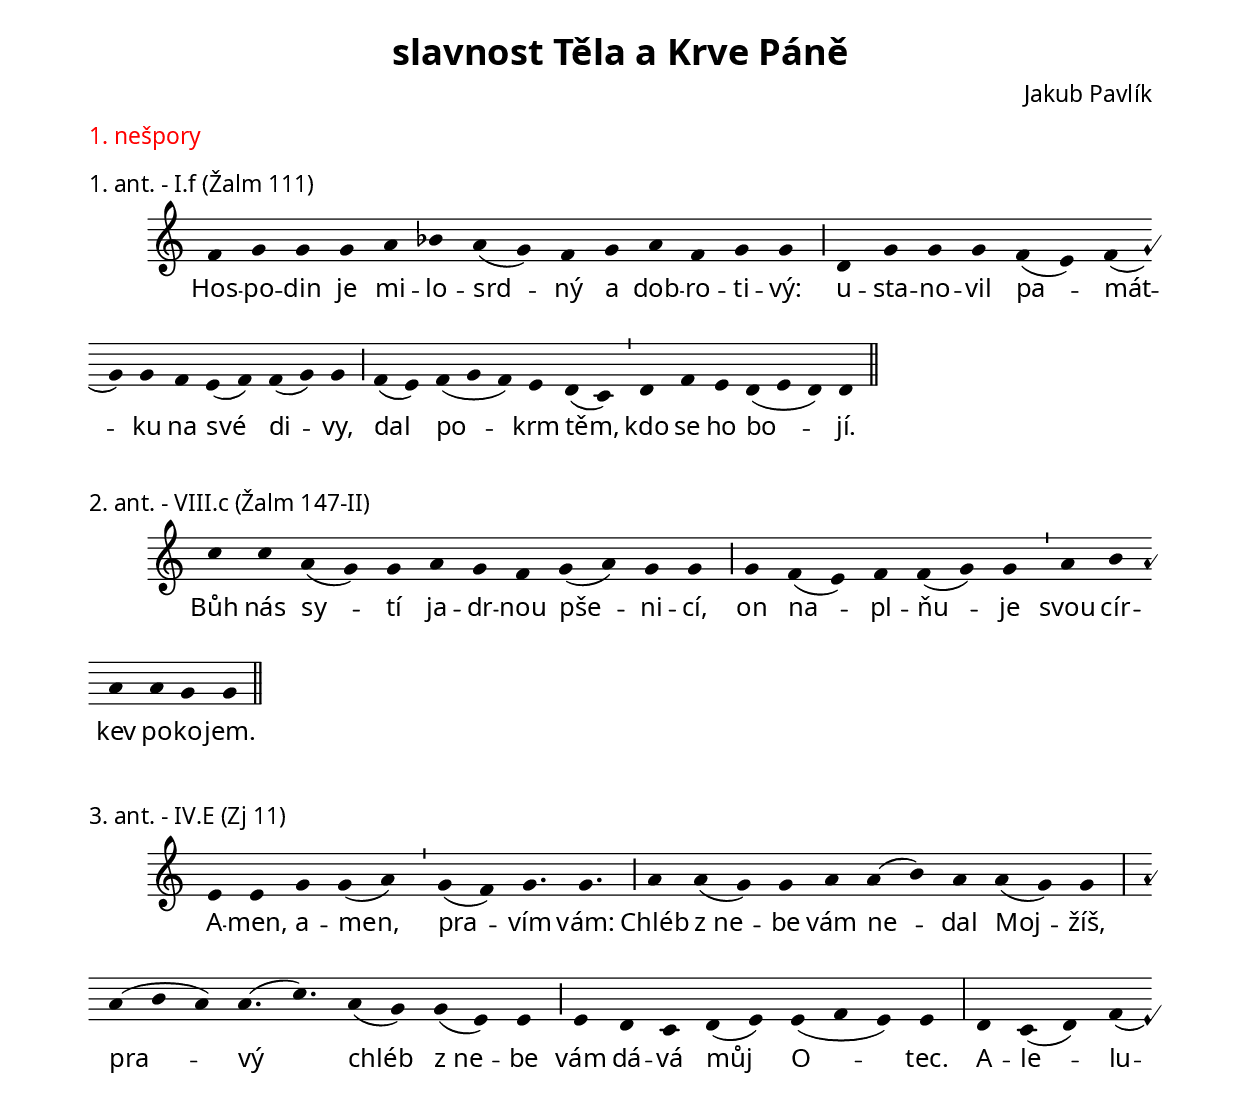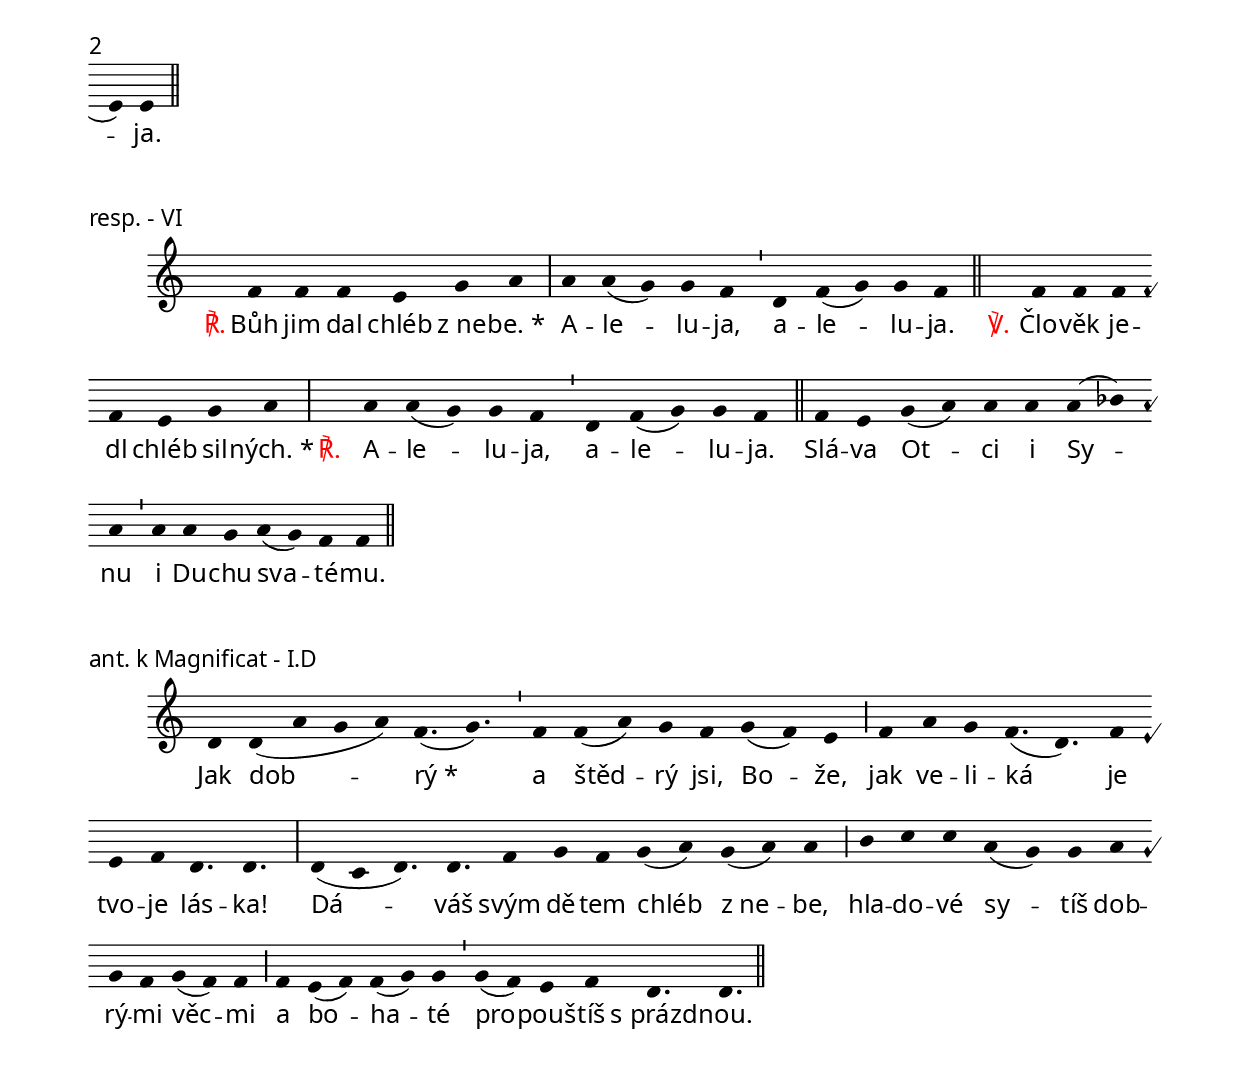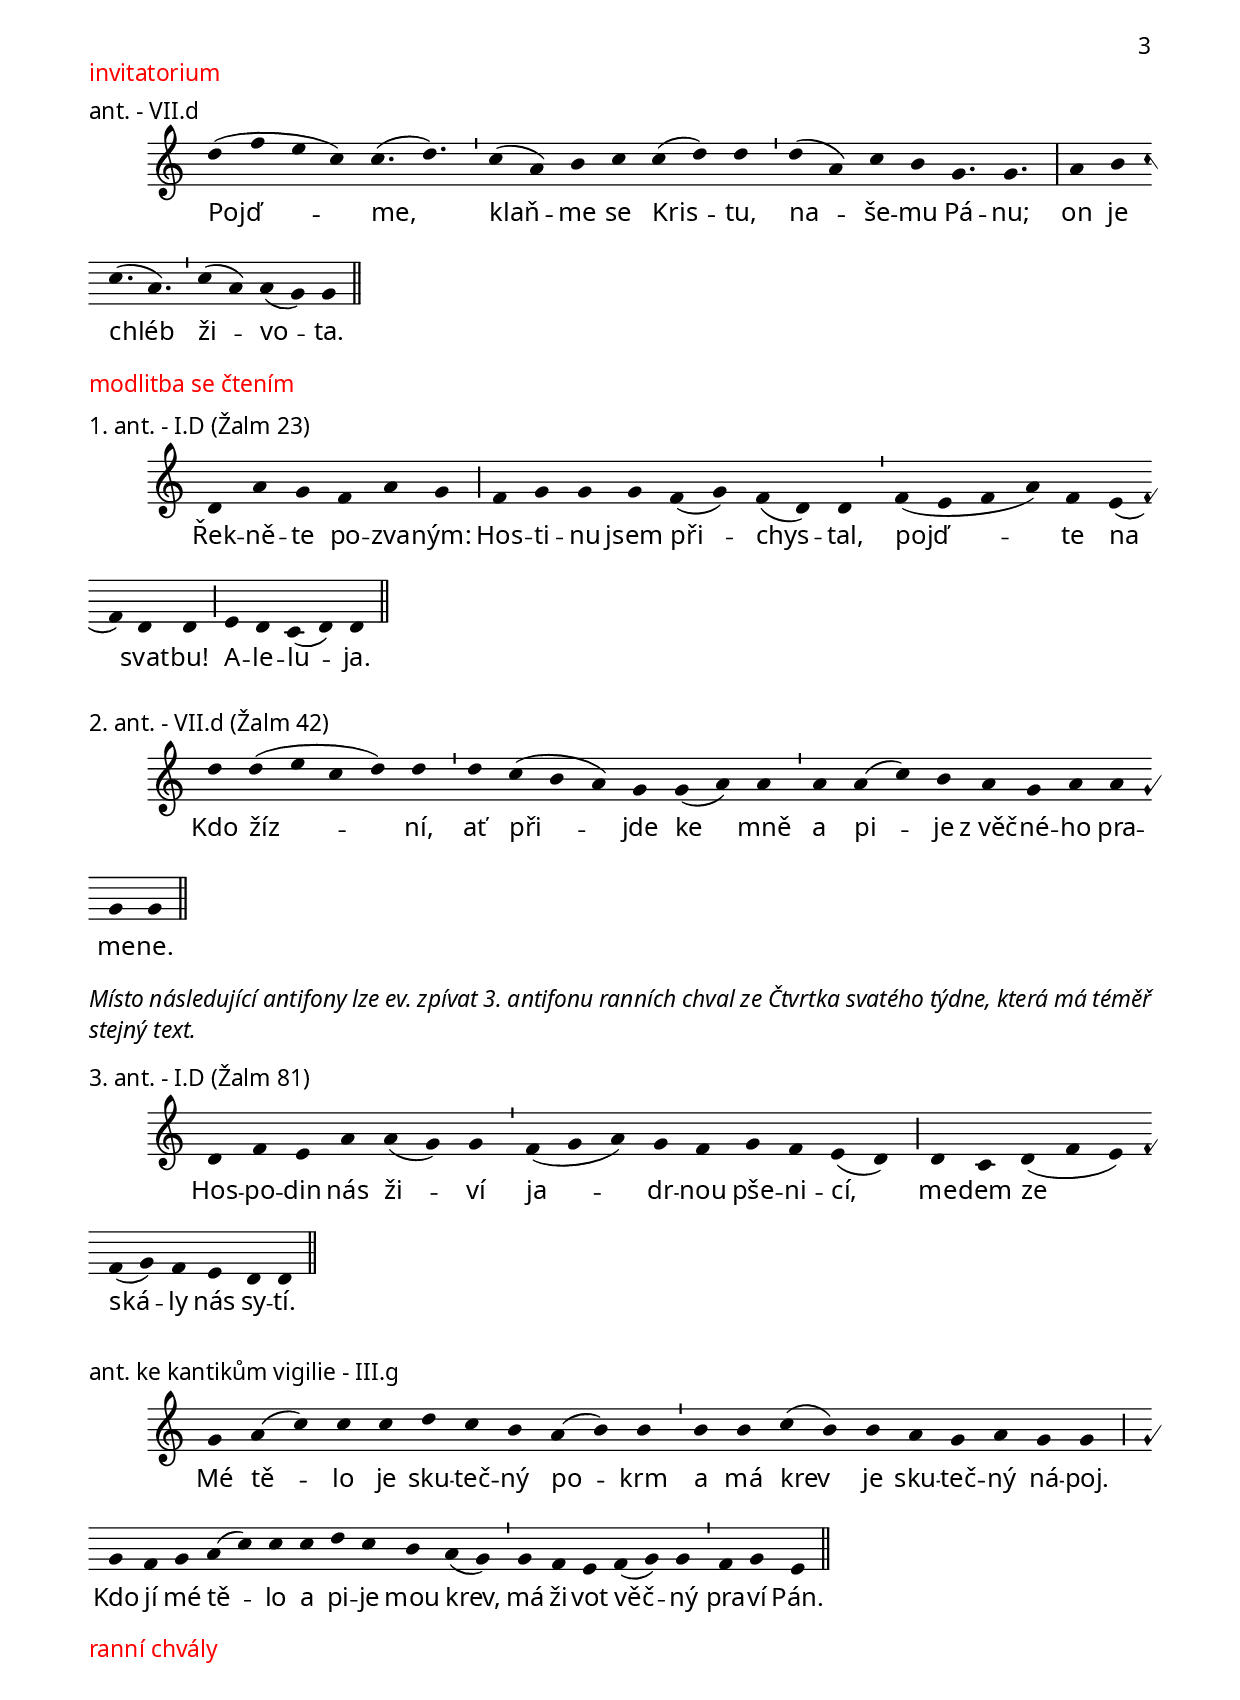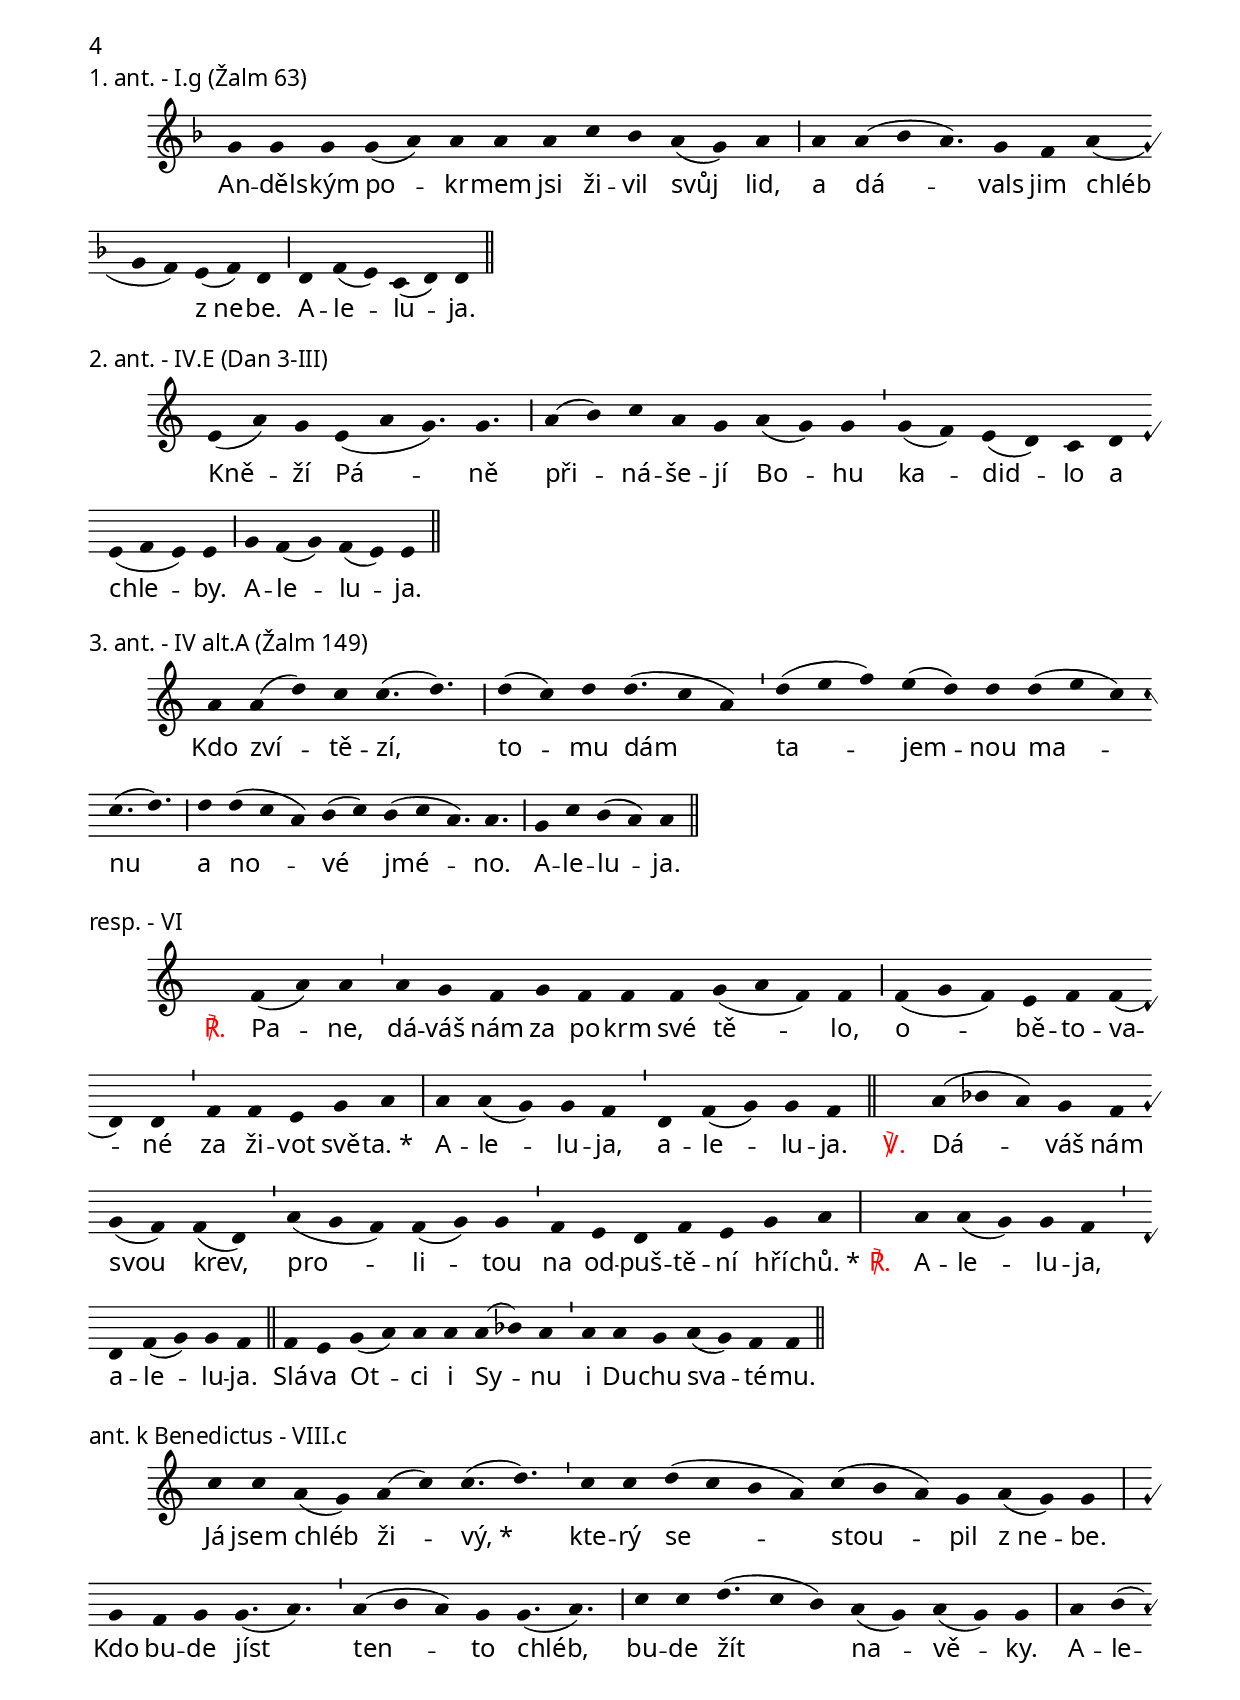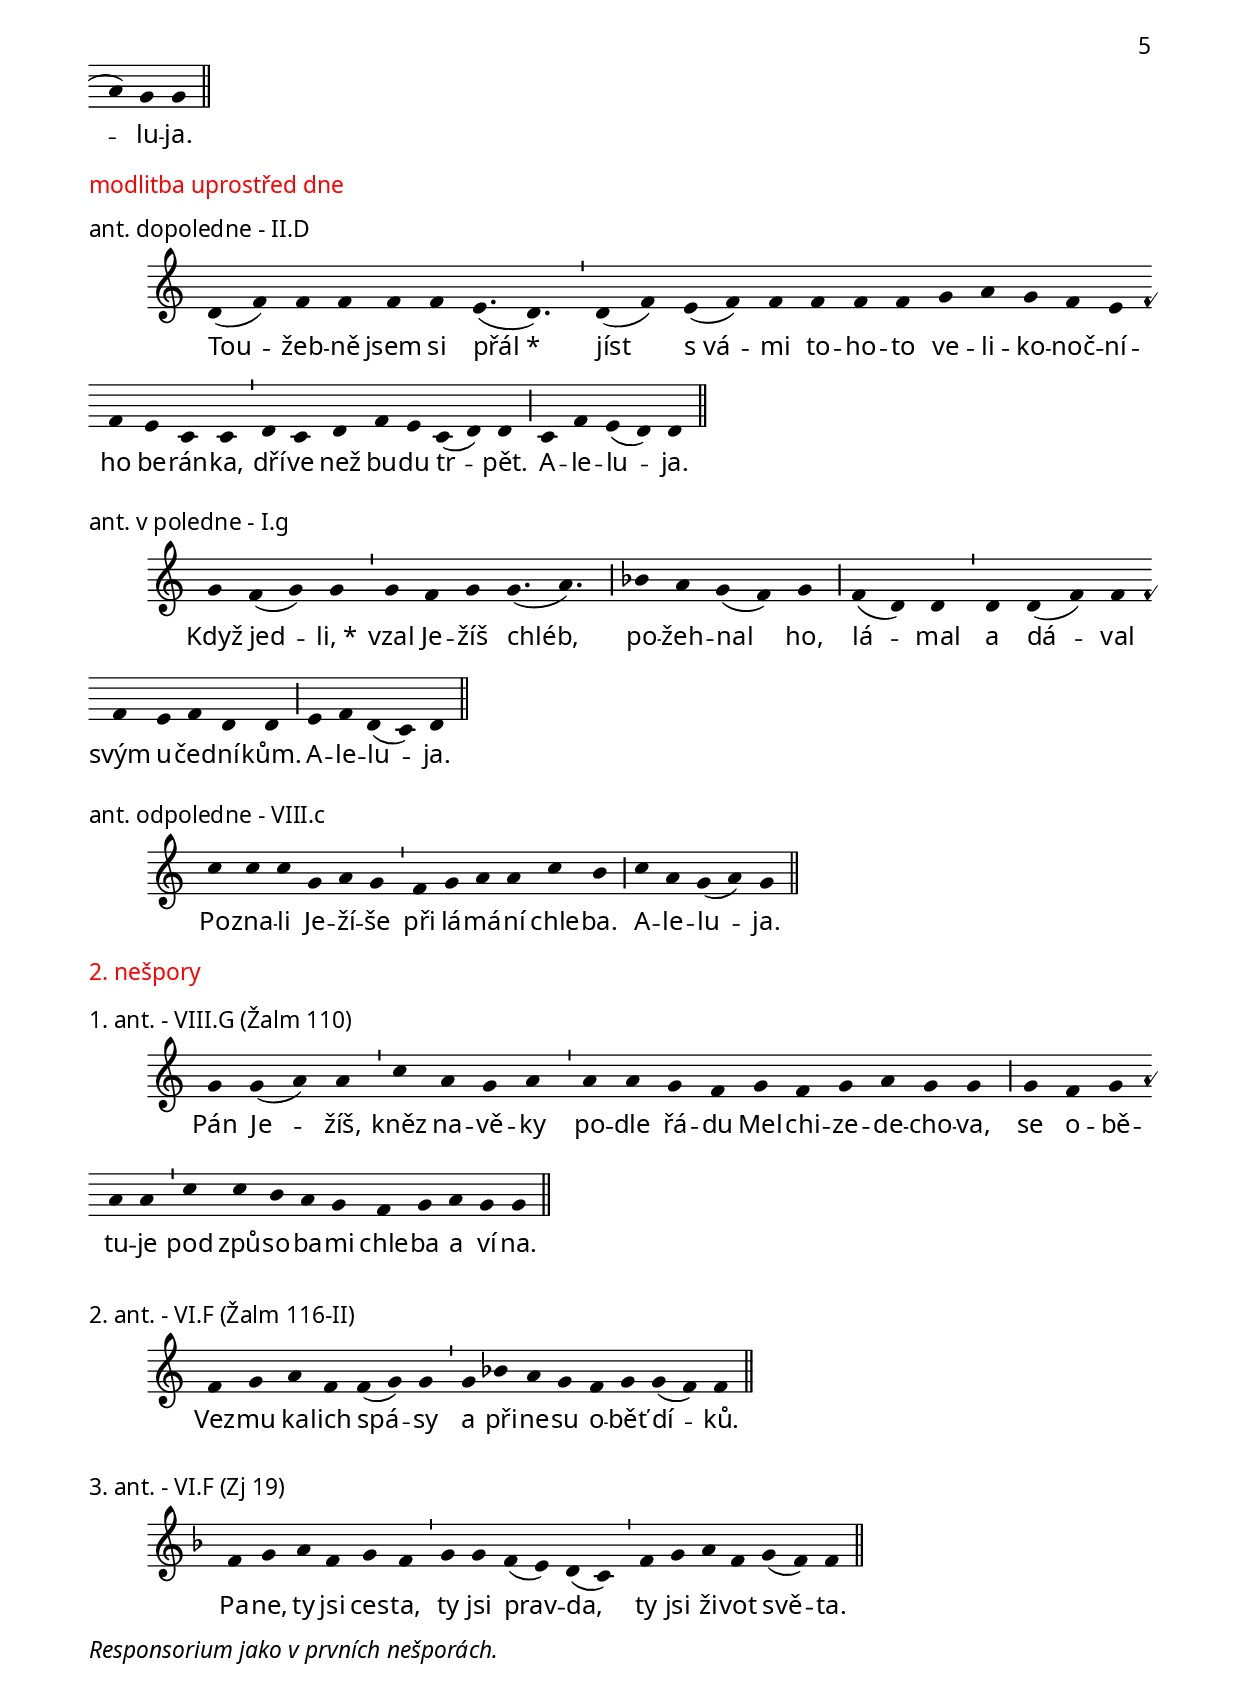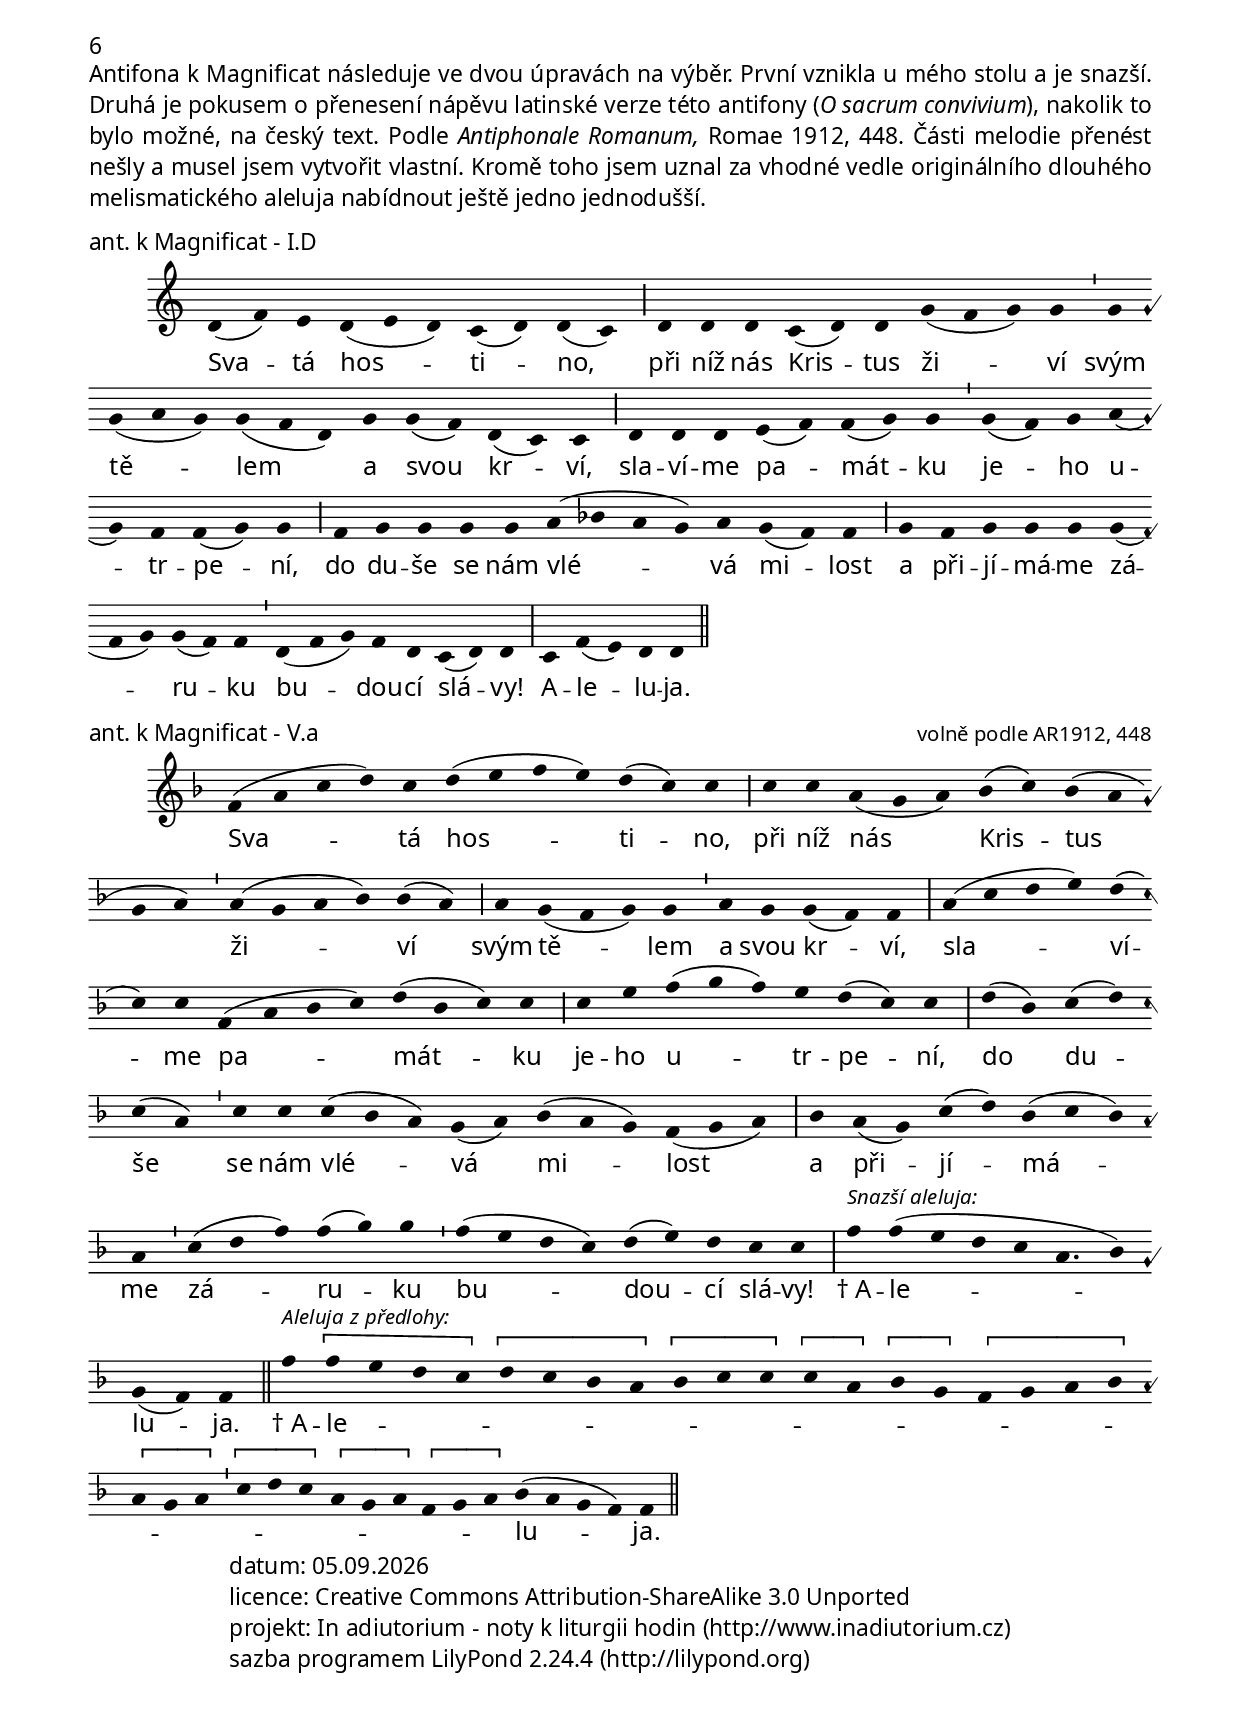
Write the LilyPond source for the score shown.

\version "2.14.2"

\header {
  title = "slavnost Těla a Krve Páně"
  composer = "Jakub Pavlík"
}

\include "spolecne.ly"
\include "dilyresponsorii.ly"

\markup {\nadpisHodinka {"1. nešpory"}}

\score {
  \relative c' {
    \choralniRezim
    f g g g a4 bes a( g) f g a f g g \barMaior
    d g g g f( e) f( g) g f e( f) f( g) g \barMaior
    f( e) f( g f) e d( c) \barMin d f e d( e d) d \barFinalis
  }
  \addlyrics {
    Hos -- po -- din je mi -- lo -- srd -- ný a dob -- ro -- ti -- vý:
    u -- sta -- no -- vil pa -- mát -- ku na své di -- vy,
    dal po -- krm těm, kdo se ho bo -- jí.
  }
  \header {
    quid = "1. ant."
    modus = "I"
    differentia = "f"
    psalmus = "Žalm 111"
    id = "1ne-a1"
    piece = \markup {\sestavTitulek}
  }
}

\score {
  \relative c'' {
    \choralniRezim
    c4 c a( g) g a g f g( a) g g \barMaior
    g f( e) f f( g) g \barMin a b a a g g \barFinalis
  }
  \addlyrics {
    Bůh nás sy -- tí ja -- dr -- nou pše -- ni -- cí,
    on na -- pl -- ňu -- je svou cír -- kev po -- ko -- jem.
  }
  \header {
    quid = "2. ant."
    modus = "VIII"
    differentia = "c"
    psalmus = "Žalm 147-II"
    id = "1ne-a2"
    piece = \markup {\sestavTitulek}
  }
}

\score {
  \relative c' {
    \choralniRezim
    e4 e g g( a) \barMin g( f) g4. g \barMaior
    a4 a( g) g a a( b) a a( g) g \barMax
    a( b a) a4.( c) a4( g) g( e) e \barMaior
    e d c d( e) e( f e) e \barMax
    d c( d) f( e) e \barFinalis
  }
  \addlyrics {
    A -- men, a -- men, pra -- vím vám:
    Chléb z_ne -- be vám ne -- dal Moj -- žíš,
    pra -- vý chléb z_ne -- be vám dá -- vá můj O -- tec.
    A -- le -- lu -- ja.
  }
  \header {
    quid = "3. ant."
    modus = "IV"
    differentia = "E"
    psalmus = "Zj 11"
    id = "1ne-a3"
    piece = \markup {\sestavTitulek}
  }
}

\score {
  \relative c' {
    \choralniRezim

    % R
    \neviditelna f
    f4 f f e g a \barMax
    \respVIalelujaResponsum \barFinalis
    % V
    \neviditelna f
    f4 f f f e g a \barMax
    % R
    \neviditelna a
    \respVIalelujaResponsum \barFinalis
    % Slava
    \respVIalelujaDoxologie \barFinalis
  }
  \addlyrics {
    \Response Bůh jim dal chléb z_ne -- be._*
    A -- le -- lu -- ja, a -- le -- lu -- ja.
    \Verse Člo -- věk je -- dl chléb sil -- ných._*
    \Response A -- le -- lu -- ja, a -- le -- lu -- ja.
    \textRespDoxologie
  }
  \header {
    quid = "resp."
    modus = "VI"
    id = "1ne-resp"
    piece = \markup {\sestavTitulekResp}
  }
}

\score {
  \relative c' {
    \choralniRezim
    d4 d( a' g a) f4.( g) \barMin f4 f( a) g f g( f) e \barMaior
    f a g f4.( d) f4 e f d4. d \barMax

    d4( c d4.) d f4 g f g( a) g( a) a \barMaior
    b c c a( g) g a g f g( f) f \barMaior
    f e( f) f( g) g \barMin g( f) e f d4. d \barFinalis
  }
  \addlyrics {
    Jak dob -- rý_* a štěd -- rý jsi, Bo -- že,
    jak ve -- li -- ká je tvo -- je lás -- ka!

    Dá -- váš svým dě -- tem chléb z_ne -- be,
    hla -- do -- vé sy -- tíš dob -- rý -- mi věc -- mi
    a bo -- ha -- té pro -- pouš -- tíš s_prázd -- nou.
  }
  \header {
    quid = "ant. k Magnificat"
    modus = "I"
    differentia = "D"
    psalmus = ""
    id = "1ne-amag"
    piece = \markup {\sestavTitulekBezZalmu}
  }
}

\pageBreak % ZLOM

\markup {\nadpisHodinka {"invitatorium"}}

\score {
  \relative c'' {
    \choralniRezim
    d4( f e c) c4.( d) \barMin
    c4( a) b c c( d) d \barMin
    d4( a) c b g4. g \barMax
    a4 b c4.( a) \barMin c4( a) a( g) g \barFinalis
  }
  \addlyrics {
    Pojď -- me, klaň -- me se Kris -- tu, na -- še -- mu Pá -- nu;
    on je chléb ži -- vo -- ta.
  }
  \header {
    quid = "ant."
    modus = "VII"
    differentia = "d"
    psalmus = ""
    id = "invit"
    piece = \markup {\sestavTitulekBezZalmu}
  }
}

\markup {\nadpisHodinka {"modlitba se čtením"}}

\score {
  \relative c' {
    \choralniRezim
    d4 a' g f a g \barMaior
    f g g g f( g) f( d) d \barMin
    f( e f a) f e( f) d d \barMaior
    e d c( d) d \barFinalis
  }
  \addlyrics {
    Řek -- ně -- te po -- zva -- ným:
    Hos -- ti -- nu jsem při -- chys -- tal,
    pojď -- te na svat -- bu!
    A -- le -- lu -- ja.
  }
  \header {
    quid = "1. ant."
    modus = "I"
    differentia = "D"
    psalmus = "Žalm 23"
    placet = "část _pojďte ..._ na předchozí co do spádu úplně dobře nenavazuje."
    fial = "antifony/mezidobi_nedeleA_21_30.ly#ne28a-rch-aben?kratsi_text"
    id = "mc-a1"
    piece = \markup {\sestavTitulek}
  }
}

\score {
  \relative c'' {
    \choralniRezim
    d d( e c d) d \barMin
    d c( b a) g g( a) a \barMin
    a a( c) b a g a a g g \barFinalis
  }
  \addlyrics {
    Kdo žíz -- ní,
    ať při -- jde ke mně
    a pi -- je z_věč -- né -- ho pra -- me -- ne.
  }
  \header {
    quid = "2. ant."
    modus = "VII"
    differentia = "d"
    psalmus = "Žalm 42"
    fial = "mezidobi_nejsvsrdce.ly#rch-a1?cast, upravena"
    placet = "se závěrem si zkusit trochu pohrát"
    id = "mc-a2"
    piece = \markup {\sestavTitulek}
  }
}

\markup\justify\italic{
  Místo následující antifony lze ev. zpívat
  3. antifonu ranních chval ze Čtvrtka svatého týdne,
  která má téměř stejný text.
}

\score {
  \relative c' {
    \choralniRezim
    d4 f e a a( g) g \barMin f( g a) g f g f e( d) \barMaior
    d c d( f e) f( g) f e d d \barFinalis
  }
  \addlyrics {
    Hos -- po -- din nás ži -- ví ja -- dr -- nou pše -- ni -- cí,
    me -- dem ze ská -- ly nás sy -- tí.
  }
  \header {
    quid = "3. ant."
    modus = "I"
    differentia = "D"
    psalmus = "Žalm 81"
    id = "mc-a3"
    notitia = "snadno by se dala textově a hudebně sjednotit s jednou
    již existující skupinou textově příbuzných antifon, ale záměrně jsem to neudělal"
    piece = \markup {\sestavTitulek}
  }
}

\score {
  \relative c'' {
    \choralniRezim
    g4 a( c) c c d c b a( b) b \barMin
    b b c( b) b a g a g g \barMaior
    g f g a( c) c c d c b a( g) \barMin
    g f e f( g) g \barMin
    f g e \barFinalis
  }
  \addlyrics {
    Mé tě -- lo je sku -- teč -- ný po -- krm
    a má krev je sku -- teč -- ný ná -- poj.
    Kdo jí mé tě -- lo a pi -- je mou krev,
    má ži -- vot věč -- ný
    pra -- ví Pán.
  }
  \header {
    quid = "ant. ke kantikům vigilie"
    modus = "III"
    differentia = "g"
    psalmus = ""
    fial = "antifony/mezidobi_nedeleB_11_20.ly#ne20b-rch-ben?jiny_text"
    id = "mc-avig"
    piece = \markup {\sestavTitulekBezZalmu}
  }
}

\markup {\nadpisHodinka {"ranní chvály"}}

\score {
  \relative c'' {
    \choralniRezim
    \key f \major
    g4 g g g( a) a a a c bes a( g) a \barMaior
    a a( bes a4.) g4 f a( g f) e( f) d \barMaior
    d f( e) c( d) d \barFinalis
  }
  \addlyrics {
    An -- děl -- ským po -- kr -- mem jsi ži -- vil svůj lid,
    a dá -- vals jim chléb z_ne -- be.
    A -- le -- lu -- ja.
  }
  \header {
    quid = "1. ant."
    modus = "I"
    differentia = "g"
    psalmus = "Žalm 63"
    id = "rch-a1"
    piece = \markup {\sestavTitulek}
  }
}

\score {
  \relative c' {
    \choralniRezim
    e4( a) g e( a g4.) g \barMaior
    a4( b) c a g a( g) g \barMin
    g( f) e( d) c d e( f e) e \barMaior
    g f( g) f( e) e \barFinalis
  }
  \addlyrics {
    Kně -- ží Pá -- ně
    při -- ná -- še -- jí Bo -- hu ka -- did -- lo a chle -- by.
    A -- le -- lu -- ja.
  }
  \header {
    quid = "2. ant."
    modus = "IV"
    differentia = "E"
    psalmus = "Dan 3-III"
    id = "rch-a2"
    piece = \markup {\sestavTitulek}
  }
}

\score {
  \relative c'' {
    \choralniRezim
    a4 a( d) c c4.( d) \barMaior
    d4( c) d d4.( c4 a) \barMin d( e f) e( d) d d( e c) c4.( d) \barMaior
    d4 d( c a) b( c) b( c a4.) a \barMaior
    g4 c b( a) a \barFinalis
  }
  \addlyrics {
    Kdo zví -- tě -- zí,
    to -- mu dám ta -- jem -- nou ma -- nu
    a no -- vé jmé -- no.
    A -- le -- lu -- ja.
  }
  \header {
    quid = "3. ant."
    modus = "IV alt"
    differentia = "A"
    psalmus = "Žalm 149"
    placet = "zdá se přetížená melismaty; závěr od _nové_ dále je poněkud nelibý"
    id = "rch-a3"
    piece = \markup {\sestavTitulek}
  }
}

\score {
  \relative c' {
    \choralniRezim

    % R
    \neviditelna f
    f4( a) a \barMin a g f g f f f g( a f) f \barMaior f( g f) e f f( d) d \barMin f f e g a \barMax
    \respVIalelujaResponsum \barFinalis
    % V
    \neviditelna f
    a( bes a) g f g( f) f( d) \barMin a'( g f) f( g) g \barMin f e d f e g a \barMax
    % R
    \neviditelna a
    \respVIalelujaResponsum \barFinalis
    % Slava
    \respVIalelujaDoxologie \barFinalis
  }
  \addlyrics {
    \Response Pa -- ne, dá -- váš nám za po -- krm své tě -- lo, o -- bě -- to -- va -- né za ži -- vot svě -- ta._*
    A -- le -- lu -- ja, a -- le -- lu -- ja.
    \Verse Dá -- váš nám svou krev, pro -- li -- tou na od -- puš -- tě -- ní hří -- chů._*
    \Response A -- le -- lu -- ja, a -- le -- lu -- ja.
    \textRespDoxologie
  }
  \header {
    quid = "resp."
    modus = "VI"
    id = "rch-resp"
    piece = \markup {\sestavTitulekResp}
  }
}

\score {
  \relative c'' {
    \choralniRezim
    c4 c a( g) a( c) c4.( d) \barMin c4 c d( c b a) c( b a) g a( g) g \barMax
    g f g g4.( a) \barMin a4( b a) g g4.( a) \barMaior c4 c d4.( c4 b) a( g) a( g) g \barMax
    a b( a) g g \barFinalis
  }
  \addlyrics {
    Já jsem chléb ži -- vý,_* kte -- rý se -- stou -- pil z_ne -- be.
    Kdo bu -- de jíst ten -- to chléb, bu -- de žít na -- vě -- ky.
    A -- le -- lu -- ja.
  }
  \header {
    quid = "ant. k Benedictus"
    modus = "VIII"
    differentia = "c"
    psalmus = ""
    id = "rch-aben"
    piece = \markup {\sestavTitulekBezZalmu}
  }
}

\markup {\nadpisHodinka {"modlitba uprostřed dne"}}

\score {
  \relative c' {
    \choralniRezim
    d4( f) f f f f e4.( d) \barMin
    d4( f) e( f) f f f f g a g f e f e c c \barMin
    d c d f e c( d) d \barMaior
    c f e( d) d \barFinalis
  }
  \addlyrics {
    Tou -- žeb -- ně jsem si přál_*
    jíst s_vá -- mi to -- ho -- to ve -- li -- ko -- noč -- ní -- ho be -- rán -- ka,
    dří -- ve než bu -- du tr -- pět.
    A -- le -- lu -- ja.
  }
  \header {
    quid = "ant. dopoledne"
    modus = "II"
    differentia = "D"
    psalmus = ""
    id = "up-tercie"
    fons = "Svatý týden, čtvrtek, ad Benedictus; přidáno aleluja"
    fial = "pust_svatytyden.ly#ct-rch-aben?+aleluja"
    piece = \markup {\sestavTitulekBezZalmu}
  }
}

\score {
  \relative c'' {
    \choralniRezim
    g4 f( g) g \barMin g f g g4.( a) \barMaior
    bes4 a g( f) g \barMaior
    f( d) d \barMin d d( f) f f e f d d \barMaior
    e f d( c) d \barFinalis
  }
  \addlyrics {
    Když jed -- li,_* vzal Je -- žíš chléb,
    po -- žeh -- nal ho,
    lá -- mal a dá -- val svým u -- čed -- ní -- kům.
    A -- le -- lu -- ja.
  }
  \header {
    quid = "ant. v poledne"
    modus = "I"
    differentia = "g"
    psalmus = ""
    id = "up-sexta"
    fial = "pust_triduum.ly#ct-nesp-mag?+aleluja"
    piece = \markup {\sestavTitulekBezZalmu}
  }
}

\score {
  \relative c'' {
    \choralniRezim
    c4 c c g a g \barMin
    f g a a c b \barMaior
    c a g( a) g \barFinalis
  }
  \addlyrics {
    Po -- zna -- li Je -- ží -- še
    při lá -- má -- ní chle -- ba.
    A -- le -- lu -- ja.
  }
  \header {
    quid = "ant. odpoledne"
    modus = "VIII"
    differentia = "c"
    psalmus = ""
    id = "up-nona"
    piece = \markup {\sestavTitulekBezZalmu}
  }
}

\markup {\nadpisHodinka {"2. nešpory"}}

\score {
  \relative c'' {
    \choralniRezim
    g4 g( a) a \barMin
    c a g a \barMin
    a a g f g f g a g g \barMaior
    g f g a a \barMin
    c c b a g f g a g g \barFinalis
  }
  \addlyrics {
    Pán Je -- žíš,
    kněz na -- vě -- ky
    po -- dle řá -- du Mel -- chi -- ze -- de -- cho -- va,
    se o -- bě -- tu -- je
    pod způ -- so -- ba -- mi chle -- ba a ví -- na.
  }
  \header {
    quid = "1. ant."
    modus = "VIII"
    differentia = "G"
    psalmus = "Žalm 110"
    id = "2ne-a1"
    piece = \markup {\sestavTitulek}
  }
}

\score {
  \relative c' {
    \choralniRezim
    f4 g a f f( g) g \barMin
    g bes a g f g g( f) f \barFinalis
  }
  \addlyrics {
    Vez -- mu ka -- lich spá -- sy
    a při -- ne -- su o -- běť dí -- ků.
  }
  \header {
    quid = "2. ant."
    modus = "VI"
    differentia = "F"
    psalmus = "Žalm 116-II"
    id = "2ne-a2"
    piece = \markup {\sestavTitulek}
  }
}

\score {
  \relative c' {
    \key f \major
    \choralniRezim
    f4 g a f g f \barMin
    g g f( e) d( c) \barMin
    f g a f g( f) f \barFinalis
  }
  \addlyrics {
    Pa -- ne, ty jsi ces -- ta,
    ty jsi prav -- da,
    ty jsi ži -- vot svě -- ta.
  }
  \header {
    quid = "3. ant."
    modus = "VI"
    differentia = "F"
    psalmus = "Zj 19"
    id = "2ne-a3"
    piece = \markup {\sestavTitulek}
  }
}

\markup\italic{Responsorium jako v prvních nešporách.}

\pageBreak

\markup\justify{Antifona k Magnificat následuje ve dvou úpravách
na výběr. První vznikla u mého stolu a je snazší.
Druhá je pokusem o přenesení nápěvu latinské verze této antifony
\concat{( \italic{"O sacrum convivium"} ),} nakolik to bylo možné,
na český text. Podle \italic{Antiphonale Romanum,} Romae 1912, 448.

Části melodie přenést nešly a musel jsem vytvořit
vlastní. Kromě toho jsem uznal za vhodné vedle originálního
dlouhého melismatického aleluja nabídnout ještě jedno jednodušší.}

\score {
  \relative c' {
    \choralniRezim
    d( f) e d( e d) c( d) d( c) \barMaior
    d d d c( d) d g( f g) g \barMin g g( a g) g( f d) g g( f) d( c) c \barMaior
    d d d e( f) f( g) g \barMin g( f) g a( g) f f( g) g \barMaior
    f g g g g a( bes a g) a g( f) f \barMaior
    g f g g g g( f g) g( f) f \barMin d( f g) f d c( d) d \barMax
    c f( e) d d \barFinalis
  }
  \addlyrics {
    % Jedno dlouhe rozvite osloveni - bez jakehokoli nasledneho
    % sdeleni.
    Sva -- tá hos -- ti -- no,
    při níž nás Kris -- tus ži -- ví svým tě -- lem a svou kr -- ví,
    sla -- ví -- me pa -- mát -- ku je -- ho u -- tr -- pe -- ní,
    do du -- še se nám vlé -- vá mi -- lost
    a při -- jí -- má -- me zá -- ru -- ku bu -- dou -- cí slá -- vy!
    A -- le -- lu -- ja.
  }
  \header {
    quid = "ant. k Magnificat"
    modus = "I"
    differentia = "D"
    psalmus = ""
    placet = "na více místech působí ploše; obzvlášť divná je část _a přijímáme záruku_"
    id = "2ne-amag-var1"
    piece = \markup {\sestavTitulekBezZalmu}
  }
}

\score {
  \relative c' {
    \choralniRezim
    \key f \major
    f4( a c d) c d( e f e) d( c) c \barMaior
    c c a( g a) bes( c) bes( a g a) \barMin a( g a bes) bes( a) \barMaior a g( f g) g \barMin a g g( f) f \barMax

    a( c d e) d( c) c f,( a bes c) d( bes c) c \barMaior
    c e f( g f) e d( c) c \barMax

    d( bes) c( d) c( a) \barMin c c c( bes a) g( a)
    bes( a g) f( g a) \barMax

    bes a( g) c( d) bes( c bes) a \barMin
    c( d f) f( g) g \barMin f( e d c) d( e) d c c \barMax

    f^\markup\small\italic{Snazší aleluja:} f( e d c a4. bes4) g( f) f \barFinalis

    f'^\markup\small\italic{Aleluja z předlohy:}
    \once \override Slur #'stencil = ##f
    \[ f( e d c \] \[ d c bes a \] \[ bes c c \] \[ c a \] \[ bes g \]  \[ f g a bes \] \[ a g a \] \barMin
    \[ c d c \] \[ a g a \] \[ f g a) \]
    bes( a g f) f \barFinalis
  }
  \addlyrics {
    % Jedno dlouhe rozvite osloveni - bez jakehokoli nasledneho
    % sdeleni.
    Sva -- tá hos -- ti -- no,
    při níž nás Kris -- tus ži -- ví svým tě -- lem a svou kr -- ví,

    sla -- ví -- me pa -- mát -- ku je -- ho u -- tr -- pe -- ní,

    do du -- še se nám vlé -- vá mi -- lost

    a při -- jí -- má -- me zá -- ru -- ku bu -- dou -- cí slá -- vy!
    \markup{\Dagger A} -- le -- lu -- ja.

    \markup{\Dagger A} -- le -- lu -- ja.
  }
  \header {
    fons_externus = "volně podle AR1912, 448"
    quid = "ant. k Magnificat"
    modus = "V"
    differentia = "a"
    psalmus = ""
    id = "2ne-amag-var2"
    piece = \markup {\sestavTitulekBezZalmu}
  }
}